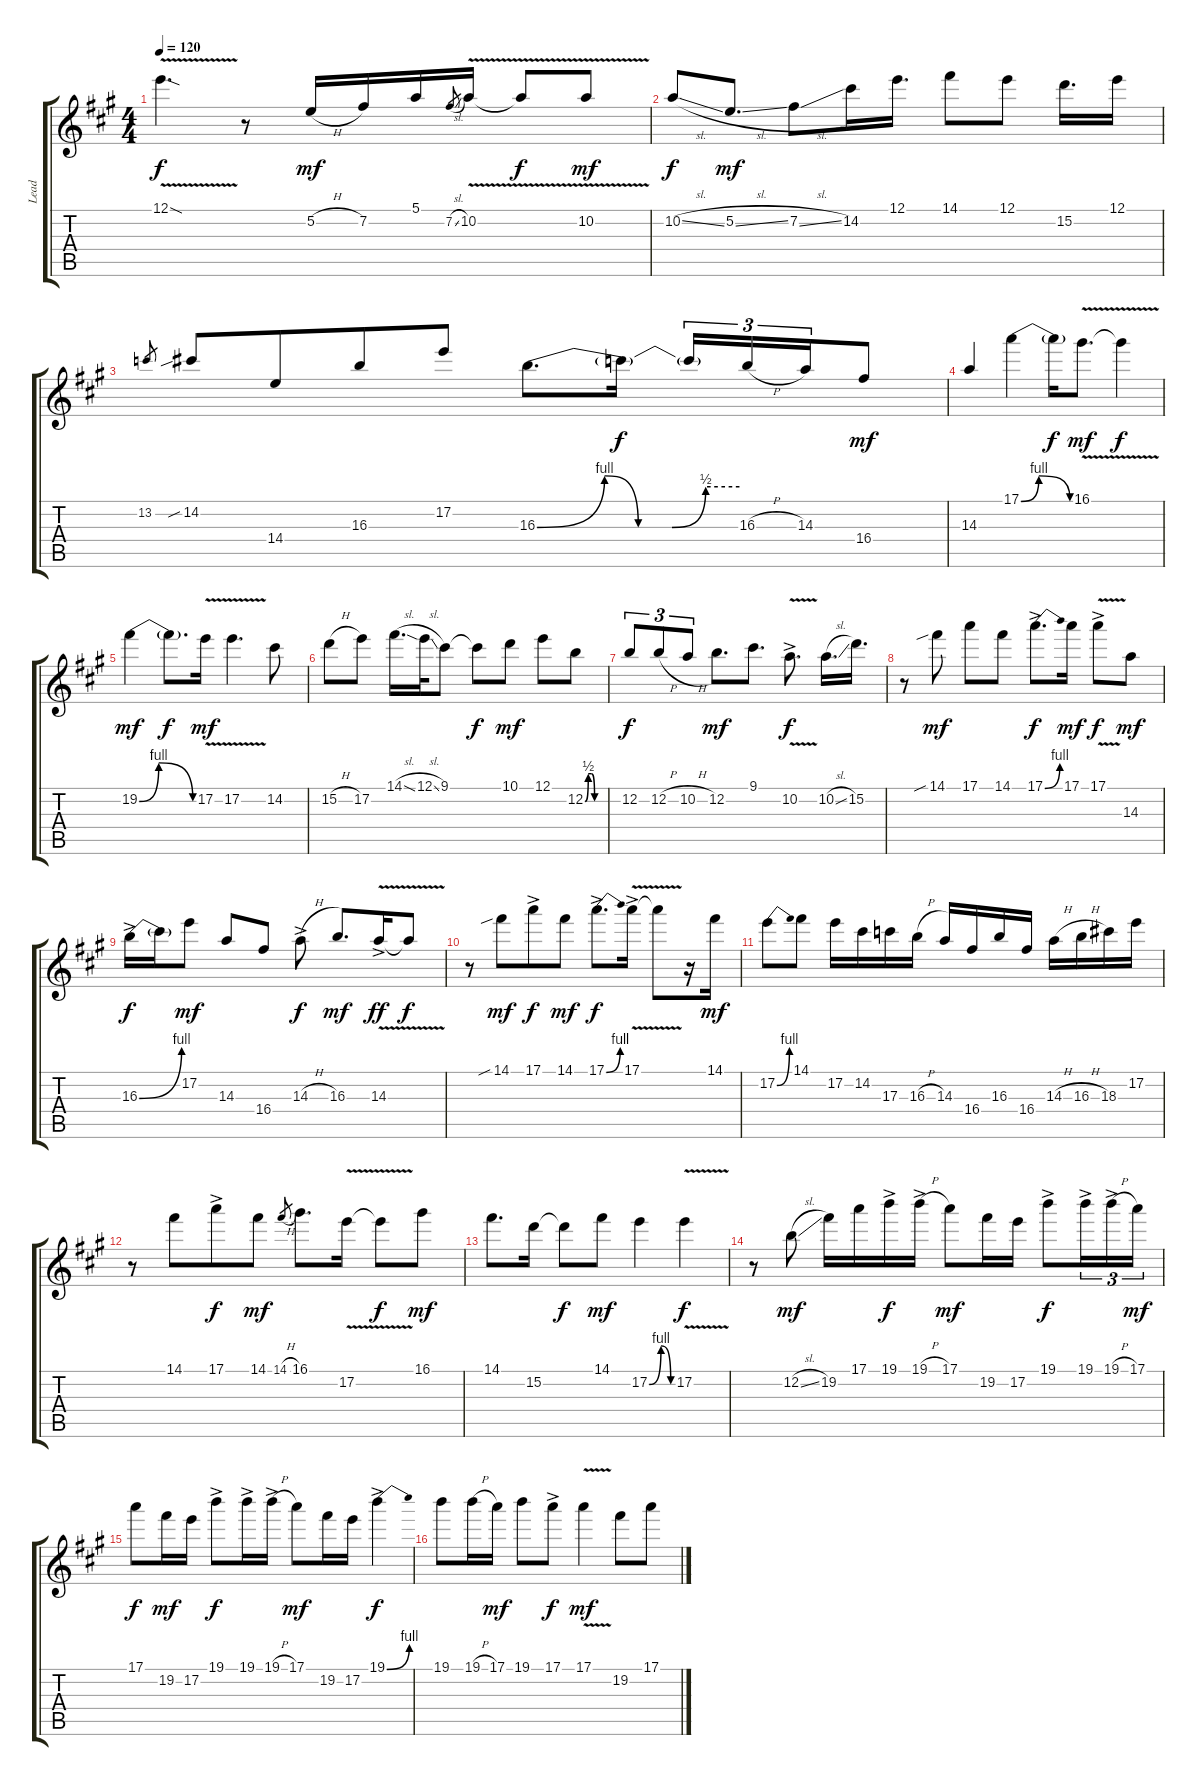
\track ("Lead" "Lead") {instrument overdrivenguitar}
\staff {score tabs}
\tuning (E4 B3 G3 D3 A2 E2) {hide}
\ts (4 4)
\tempo 120
\clef g2
\ks a
12.1{v sod}.4{d dy f} r.8 5.2{h}.16{dy mf beam Up beam merge} 7.2.16{beam Up} 5.1.16{beam Up} 7.2{sl}.8{gr beam merge} 10.2{v}.16{beam Up beam split} 10.2{t}.8{dy f beam Up beam merge} 10.2{v}.8{dy mf beam Up} |
10.2{sl}.8{dy f beam Up} 5.2{sl}.8{d dy mf beam Up} 7.2{sl}.8{beam merge} 14.2.16{beam merge} 12.1.16{d beam split} 14.1.8 12.1.8 15.2.16{d beam merge} 12.1.16 |
13.2.8{gr} 14.2{sib}.8{beam Up} 14.4.8{beam Up beam merge} 16.3.8{beam Up} 17.2.8{beam Up} 16.3{be (custom 0 0 20 4 30 0 40 0 50 2 60 2)}.8{d} 16.3{t}.16{dy f beam split} 16.3{t}.16{tu (3 2) beam Up} 16.3{h}.16{tu (3 2) beam Up beam merge} 14.3.16{tu (3 2) beam Up beam merge} 16.4.8{dy mf beam Up} |
14.3.4{beam Up} 17.1{be (custom 0 0 20 4 55 0 60 0)}.4 17.1{t}.16{dy f} 16.1{v}.8{d dy mf} 16.1{t}.4{dy f} |
19.2{be (custom 0 0 20 4 55 0 60 0)}.4{dy mf} 19.2{t}.8{d dy f} 17.2{v}.16{dy mf} 17.2{v}.4{d} 14.2.8 |
15.2{h}.8 17.2.8 14.1{sl}.16{d} 12.1{sl}.32 9.1.8{beam split} 9.1{t}.8{dy f beam merge} 10.1.8{dy mf} 12.1.8{beam merge} 12.2{be (custom 0 0 10 2 20 2 30 0 60 0)}.8 |
12.2.8{tu (3 2) dy f beam Up} 12.2{h}.8{tu (3 2) beam Up} 10.2{h}.8{tu (3 2) beam Up} 12.2.8{d dy mf} 9.1.8{d} 10.2{v ac}.8{d dy f beam split} 10.2{sl}.16{d beam merge} 15.2.16{d} |
r.8 14.1{sib}.8{dy mf} 17.1.8{beam merge} 14.1.8{beam split} 17.1{be (bend 0 0 60 4) ac}.8{d dy f beam merge} 17.1.16{dy mf beam split} 17.1{v ac}.8{dy f beam merge} 14.3.8{dy mf} |
16.3{be (bend 0 0 60 4) ac}.16{dy f} 16.3{t}.16 17.2.8{dy mf beam split} 14.3.8{beam Up} 16.4.8{beam Up} 14.3{h ac}.8{dy f beam split} 16.3.8{d dy mf beam Up beam merge} 14.3{v ac}.16{dy ff beam Up} 14.3{t}.8{dy f beam Up} |
r.8 14.1{sib}.8{dy mf beam merge} 17.1{ac}.8{dy f} 14.1.8{dy mf} 17.1{be (bend 0 0 60 4) ac}.8{d dy f} 17.1{v ac}.16{beam split} 17.1{t}.8 r.16 14.1.16{dy mf} |
17.2{be (bend 0 0 60 4)}.8 14.1.8 17.2.16 14.2.16 17.3.16 16.3{h}.16 14.3.16{beam Up} 16.4.16{beam Up} 16.3.16{beam Up} 16.4.16{beam Up} 14.3{h}.16 16.3{h}.16 18.3.16 17.2.16 |
r.8 14.1.8{beam merge} 17.1{ac}.8{dy f beam merge} 14.1.8{dy mf} 14.1{h}.8{gr beam split} 16.1.8{d beam merge} 17.2{v}.16{beam split} 17.2{t}.8{dy f beam merge} 16.1.8{dy mf} |
14.1.8{d} 15.2.16 15.2{t}.8{dy f} 14.1.8{dy mf} 17.2{be (custom 0 0 30 4 55 0 60 0)}.4 17.2{v}.4{dy f} |
r.8 12.2{sl}.8{dy mf beam split} 19.2.16 17.1.16{beam merge} 19.1{ac}.16{dy f} 19.1{h ac}.16{beam split} 17.1.8{dy mf beam merge} 19.2.16 17.2.16{beam split} 19.1{ac}.8{dy f beam merge} 19.1{ac}.16{tu (3 2) beam merge} 19.1{h ac}.16{tu (3 2)} 17.1.16{tu (3 2) dy mf} |
17.1.8{dy f} 19.2.16{dy mf beam merge} 17.2.16{beam split} 19.1{ac}.8{dy f} 19.1{ac}.16{beam merge} 19.1{h ac}.16{beam split} 17.1.8{dy mf beam merge} 19.2.16{beam merge} 17.2.16 19.1{be (bend 0 0 60 4) ac}.4{dy f} |
19.1.8 19.1{h}.16{beam merge} 17.1.16{dy mf beam split} 19.1.8{beam merge} 17.1{ac}.8{dy f} 17.1{v}.4{dy mf} 19.2.8{beam merge} 17.1.8
